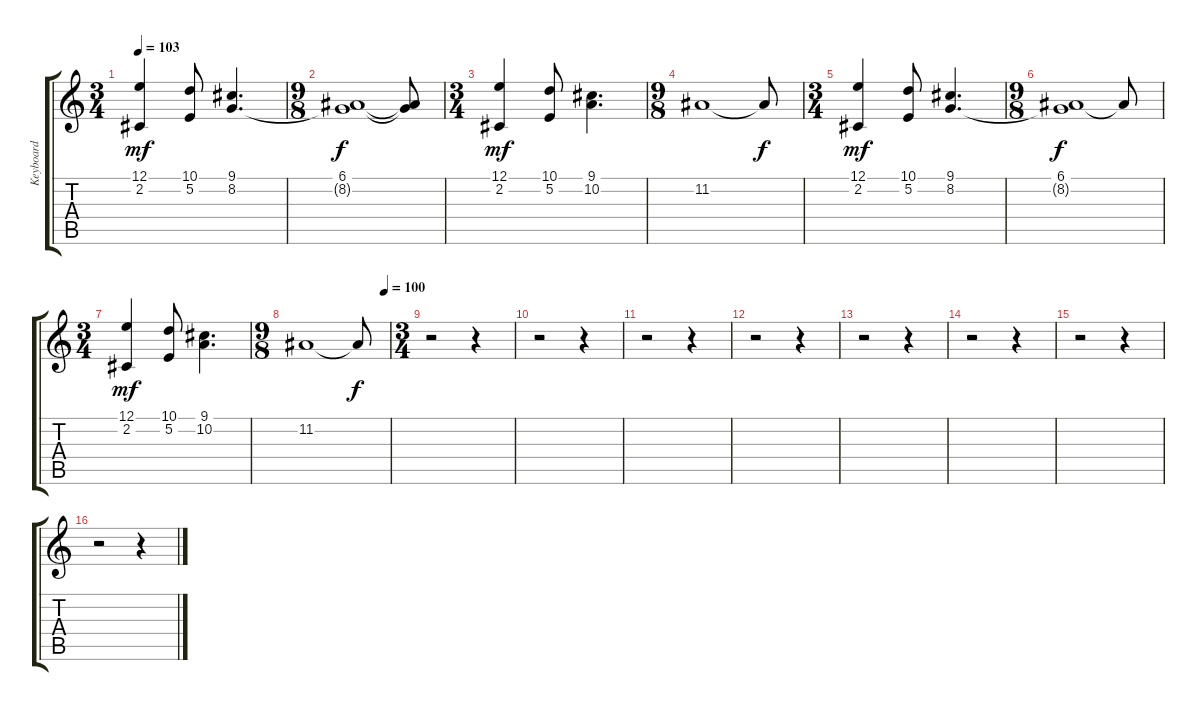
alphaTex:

\track ("Keyboard" "Keyboard") {instrument electricgrandpiano}
\staff {score tabs}
\tuning (E4 B3 G3 D3 A2 E2) {hide}
\ts (3 4)
\tempo 103
\clef g2
\ks c
(12.1 2.2).4{dy mf volume 8 instrument flute} (10.1 5.2).8 (9.1 8.2).4{d} |
\ts (9 8)
(6.1 8.2{t}).1{dy f} (6.1{t} 8.2{t}).8 |
\ts (3 4)
(12.1 2.2).4{dy mf} (10.1 5.2).8 (9.1 10.2).4{d} |
\ts (9 8)
11.2.1 11.2{t}.8{dy f} |
\ts (3 4)
(12.1 2.2).4{dy mf} (10.1 5.2).8 (9.1 8.2).4{d} |
\ts (9 8)
(6.1 8.2{t}).1{dy f} 6.1{t}.8 |
\ts (3 4)
(12.1 2.2).4{dy mf} (10.1 5.2).8 (9.1 10.2).4{d} |
\ts (9 8)
\tempo (100 0.9444444444444444)
11.2.1 11.2{t}.8{dy f} |
\ts (3 4)
r.2 r.4 |
r.2 r.4 |
r.2 r.4 |
r.2 r.4 |
r.2 r.4 |
r.2 r.4 |
r.2 r.4 |
r.2 r.4
